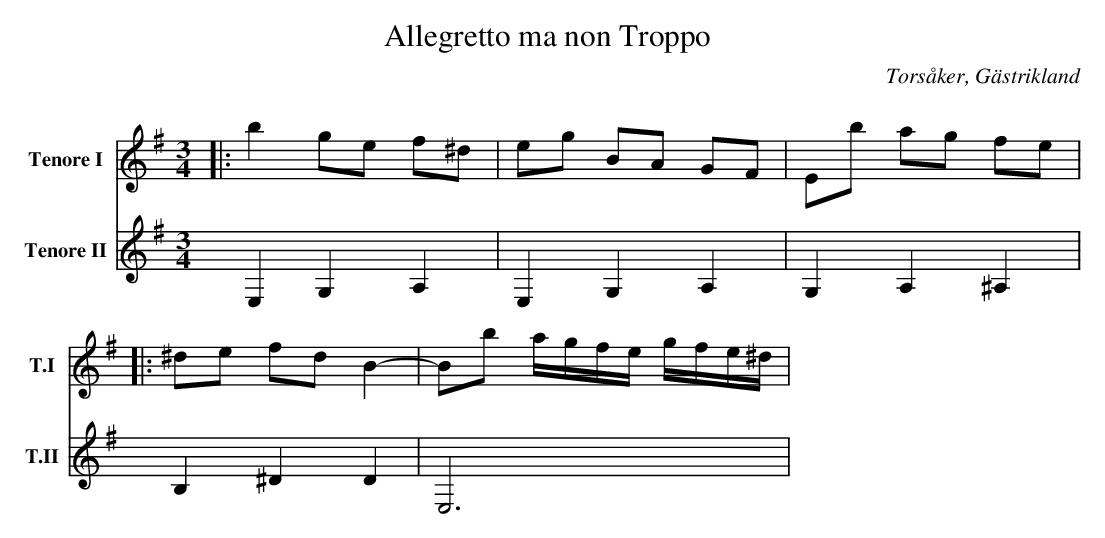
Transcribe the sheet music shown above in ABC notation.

X:1
T:Allegretto ma non Troppo
O:Torsåker, Gästrikland
Q: 112
M:3/4
L:1/16
%%score (T1 T2) (B1 B2)
V:T1           clef=treble  name="Tenore I"   snm="T.I"
V:T2           clef=treble  name="Tenore II"  snm="T.II"
K:G
|:[V:T1]  b4 g2e2 f2^d2 | e2g2 B2A2 G2F2 | E2b2 a2g2 f2e2 |
|:[V:T2]  E,4 G,4 A,4   | E,4  G,4  A,4  | G,4  A,4  ^A,4 |
  [V:T1]  ^d2e2 f2d2 B4-| B2b2 agfe gfe^d|
  [V:T2]  B,4   ^D4  D4 | E,12           |
